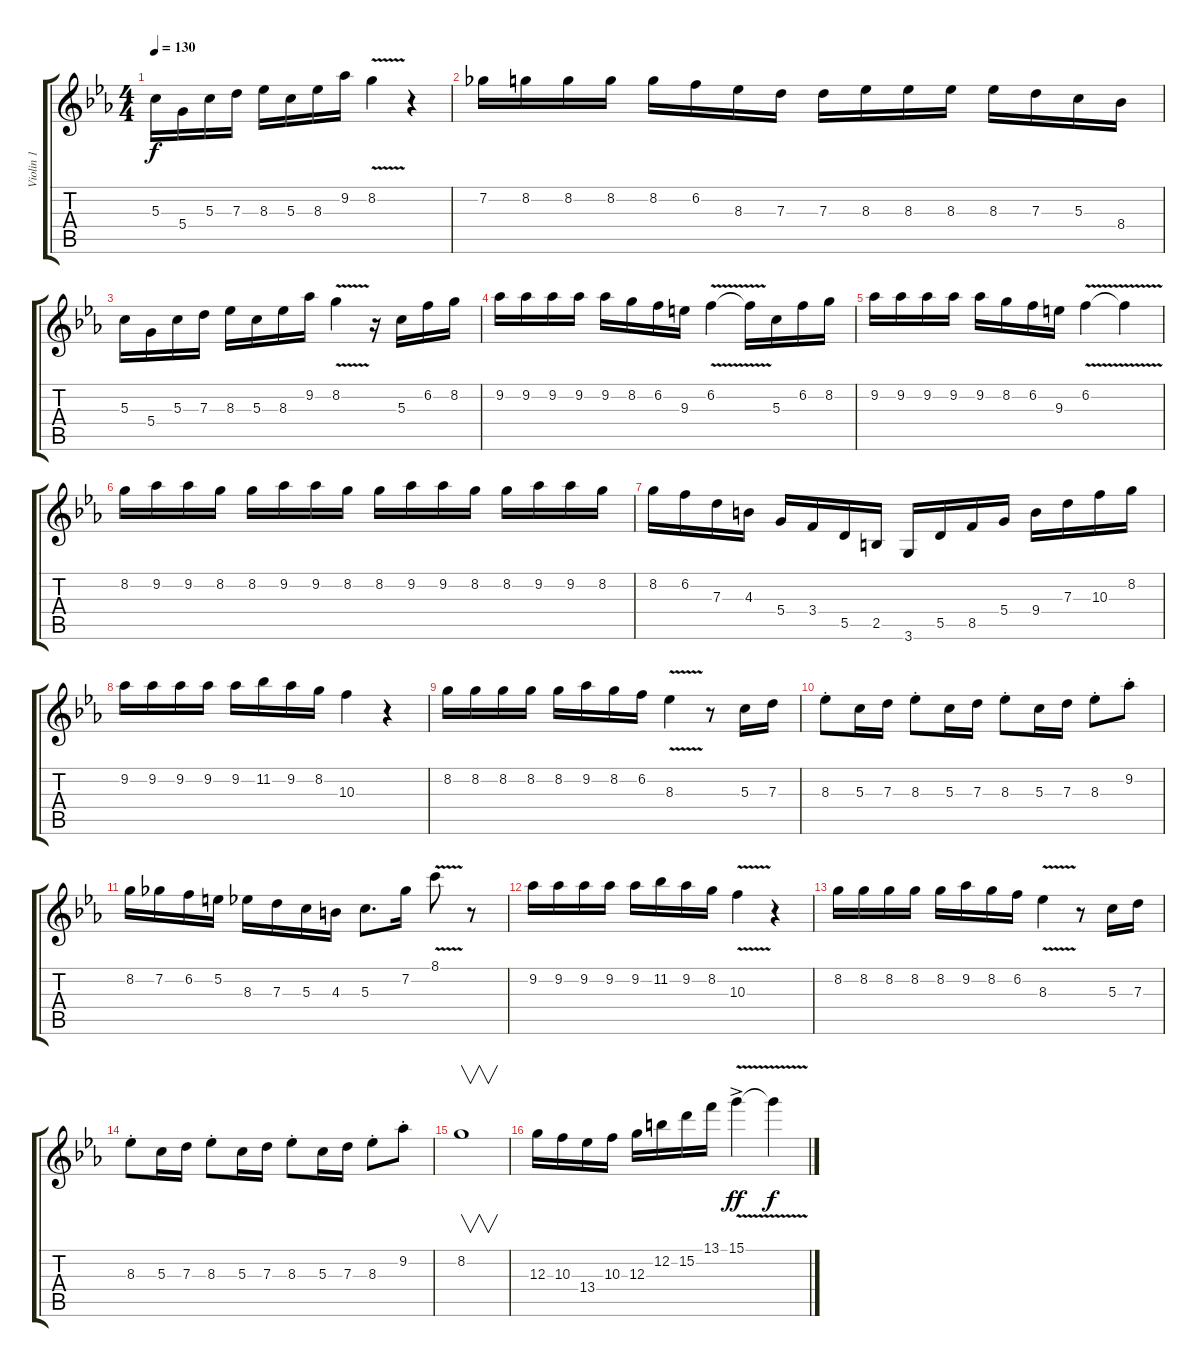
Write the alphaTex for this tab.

\track ("Violin 1" "Violin 1") {instrument distortionguitar}
\staff {score tabs}
\tuning (E4 B3 G3 D3 A2 E2) {hide}
\ts (4 4)
\tempo 130
\clef g2
\ks eb
5.3.16{dy f} 5.4.16 5.3.16 7.3.16 8.3.16 5.3.16 8.3.16 9.2.16 8.2{v}.4 r.4 |
7.2.16 8.2.16 8.2.16 8.2.16 8.2.16 6.2.16 8.3.16 7.3.16 7.3.16 8.3.16 8.3.16 8.3.16 8.3.16 7.3.16 5.3.16 8.4.16 |
5.3.16 5.4.16 5.3.16 7.3.16 8.3.16 5.3.16 8.3.16 9.2.16 8.2{v}.4 r.16 5.3.16 6.2.16 8.2.16 |
9.2.16 9.2.16 9.2.16 9.2.16 9.2.16 8.2.16 6.2.16 9.3.16 6.2{v}.4 6.2{t}.16 5.3.16 6.2.16 8.2.16 |
9.2.16 9.2.16 9.2.16 9.2.16 9.2.16 8.2.16 6.2.16 9.3.16 6.2{v}.4 6.2{t}.4 |
8.2.16 9.2.16 9.2.16 8.2.16 8.2.16 9.2.16 9.2.16 8.2.16 8.2.16 9.2.16 9.2.16 8.2.16 8.2.16 9.2.16 9.2.16 8.2.16 |
8.2.16 6.2.16 7.3.16 4.3.16 5.4.16 3.4.16 5.5.16 2.5.16 3.6.16 5.5.16 8.5.16 5.4.16 9.4.16 7.3.16 10.3.16 8.2.16 |
9.2.16 9.2.16 9.2.16 9.2.16 9.2.16 11.2.16 9.2.16 8.2.16 10.3.4 r.4 |
8.2.16 8.2.16 8.2.16 8.2.16 8.2.16 9.2.16 8.2.16 6.2.16 8.3{v}.4 r.8 5.3.16 7.3.16 |
8.3{st}.8 5.3.16 7.3.16 8.3{st}.8 5.3.16 7.3.16 8.3{st}.8 5.3.16 7.3.16 8.3{st}.8 9.2{st}.8 |
8.2.16 7.2.16 6.2.16 5.2.16 8.3.16 7.3.16 5.3.16 4.3.16 5.3.8{d} 7.2.16 8.1{v}.8 r.8 |
9.2.16 9.2.16 9.2.16 9.2.16 9.2.16 11.2.16 9.2.16 8.2.16 10.3{v}.4 r.4 |
8.2.16 8.2.16 8.2.16 8.2.16 8.2.16 9.2.16 8.2.16 6.2.16 8.3{v}.4 r.8 5.3.16 7.3.16 |
8.3{st}.8 5.3.16 7.3.16 8.3{st}.8 5.3.16 7.3.16 8.3{st}.8 5.3.16 7.3.16 8.3{st}.8 9.2{st}.8 |
8.2.1{v} |
12.3.16 10.3.16 13.4.16 10.3.16 12.3.16 12.2.16 15.2.16 13.1.16 15.1{v ac}.4{dy ff} 15.1{t}.4{dy f}
